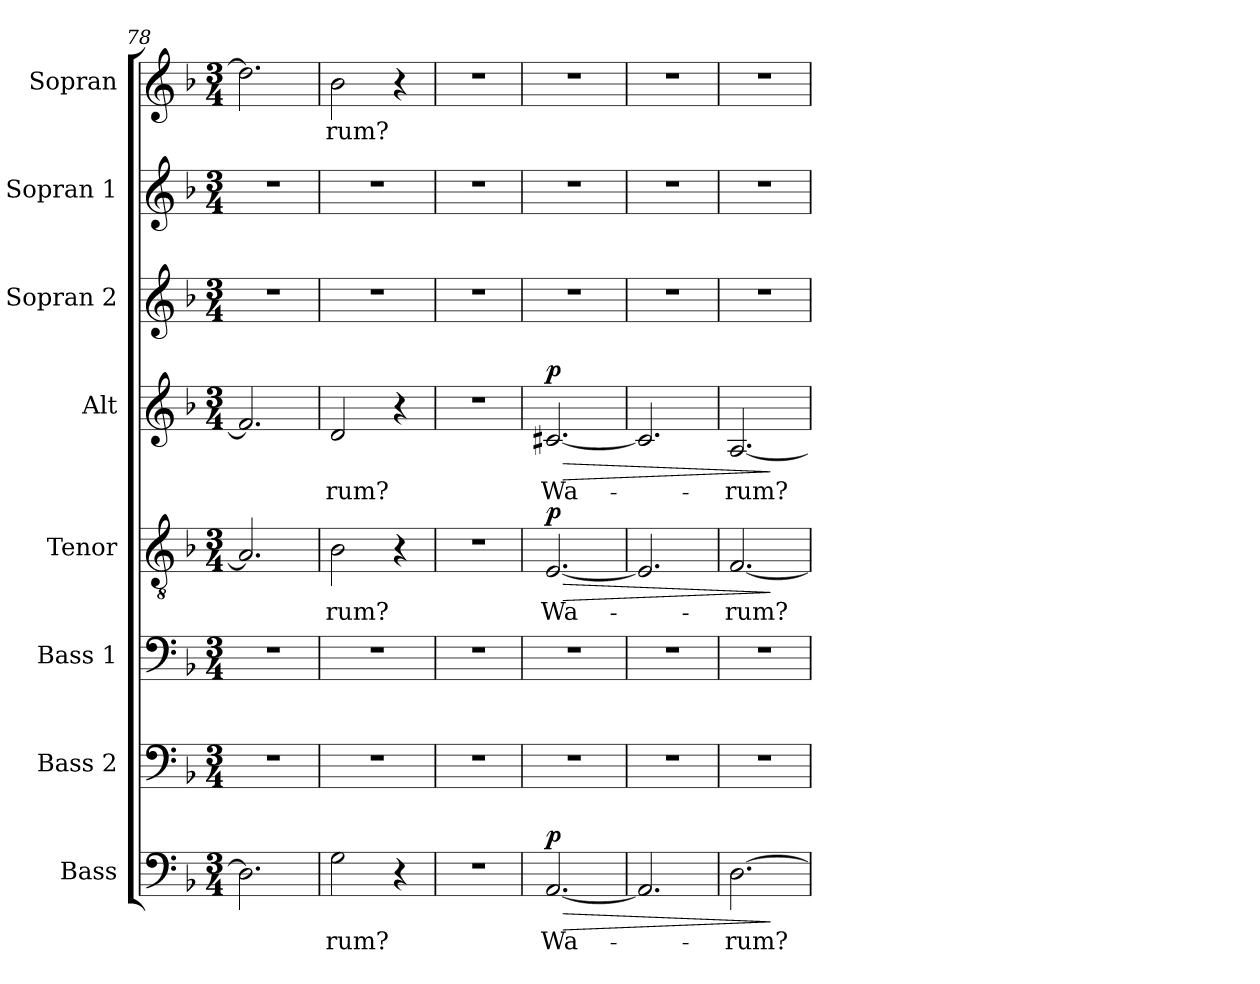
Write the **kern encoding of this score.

**kern	**text	**dynam	**kern	**kern	**kern	**text	**dynam	**kern	**text	**dynam	**kern	**kern	**kern	**text
*part8	*part8	*part8	*part7	*part6	*part5	*part5	*part5	*part4	*part4	*part4	*part3	*part2	*part1	*part1
*staff8	*staff8	*staff8	*staff7	*staff6	*staff5	*staff5	*staff5	*staff4	*staff4	*staff4	*staff3	*staff2	*staff1	*staff1
*I"Bass	*	*	*I"Bass 2	*I"Bass 1	*I"Tenor	*	*	*I"Alt	*	*	*I"Sopran 2	*I"Sopran 1	*I"Sopran	*
*clefF4	*	*	*clefF4	*clefF4	*clefGv2	*	*	*clefG2	*	*	*clefG2	*clefG2	*clefG2	*
*k[b-]	*	*	*k[b-]	*k[b-]	*k[b-]	*	*	*k[b-]	*	*	*k[b-]	*k[b-]	*k[b-]	*
*M3/4	*	*	*M3/4	*M3/4	*M3/4	*	*	*M3/4	*	*	*M3/4	*M3/4	*M3/4	*
=78	=78	=78	=78	=78	=78	=78	=78	=78	=78	=78	=78	=78	=78	=78
2.D\]	.	.	2.r	2.r	2.A/]	.	.	2.f#/]	.	.	2.r	2.r	2.dd\]	.
=79	=79	=79	=79	=79	=79	=79	=79	=79	=79	=79	=79	=79	=79	=79
2G\	-rum?	.	2.r	2.r	2B-\	-rum?	.	2d/	-rum?	.	2.r	2.r	2b-\	-rum?
4r	.	.	.	.	4r	.	.	4r	.	.	.	.	4r	.
=80	=80	=80	=80	=80	=80	=80	=80	=80	=80	=80	=80	=80	=80	=80
2.r	.	.	2.r	2.r	2.r	.	.	2.r	.	.	2.r	2.r	2.r	.
=81	=81	=81	=81	=81	=81	=81	=81	=81	=81	=81	=81	=81	=81	=81
!	!	!LO:HP:b	!	!	!	!	!LO:HP:b	!	!	!LO:HP:b	!	!	!	!
!	!	!LO:DY:n=1:a	!	!	!	!	!LO:DY:n=1:a	!	!	!LO:DY:n=1:a	!	!	!	!
[2.AA/	Wa-	> p	2.r	2.r	[2.E/	Wa-	> p	[2.c#X/	Wa-	> p	2.r	2.r	2.r	.
=82	=82	=82	=82	=82	=82	=82	=82	=82	=82	=82	=82	=82	=82	=82
2.AA/]	.	.	2.r	2.r	2.E/]	.	.	2.c#/]	.	.	2.r	2.r	2.r	.
=83	=83	=83	=83	=83	=83	=83	=83	=83	=83	=83	=83	=83	=83	=83
[2.D\	-rum?	.	2.r	2.r	[2.F/	-rum?	.	[2.A/	-rum?	.	2.r	2.r	2.r	.
.	.	]	.	.	.	.	]	.	.	]	.	.	.	.
=	=	=	=	=	=	=	=	=	=	=	=	=	=	=
*-	*-	*-	*-	*-	*-	*-	*-	*-	*-	*-	*-	*-	*-	*-
